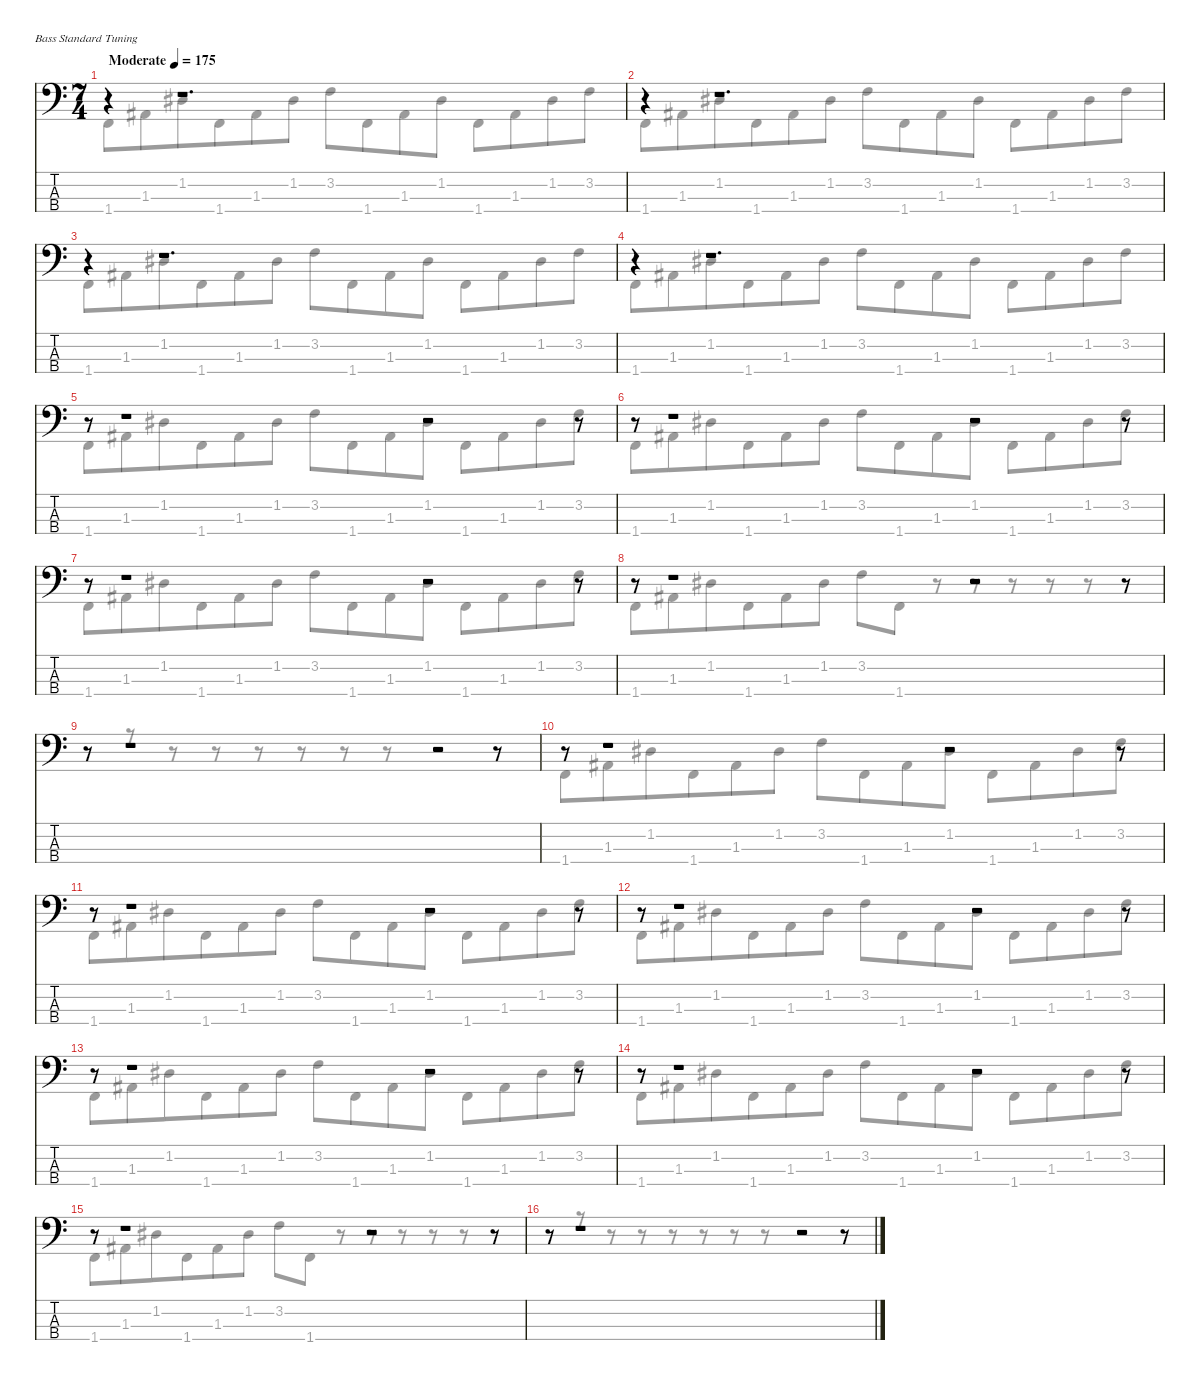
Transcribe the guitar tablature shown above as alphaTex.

\defaultSystemsLayout 4
\hideDynamics
\bracketExtendMode nobrackets
\singleTrackTrackNamePolicy hidden
\multiTrackTrackNamePolicy hidden
\firstSystemTrackNameMode fullname
\firstSystemTrackNameOrientation horizontal
\otherSystemsTrackNameOrientation horizontal
\track ("Track 2" "el.bs.") {instrument electricbassfinger}
\staff {score tabs}
\tuning (G2 D2 A1 E1)
\voice
\ts (7 4)
\beaming (8 6 4 4)
\tempo (175 "Moderate")
\clef f4
\ks c
r.4{dy mf instrument electricbassfinger beam Up} r.1{d beam Up} |
r.4{beam Up} r.1{d beam Up} |
r.4{beam Up} r.1{d beam Up} |
r.4{beam Up} r.1{d beam Up} |
r.8{beam Up} r.1{beam Up} r.2{beam Up} r.8{beam Up} |
r.8{beam Up} r.1{beam Up} r.2{beam Up} r.8{beam Up} |
r.8{beam Up} r.1{beam Up} r.2{beam Up} r.8{beam Up} |
r.8{beam Up} r.1{beam Up} r.2{beam Up} r.8{beam Up} |
r.8{beam Up} r.1{beam Up} r.2{beam Up} r.8{beam Up} |
r.8{beam Up} r.1{beam Up} r.2{beam Up} r.8{beam Up} |
r.8{beam Up} r.1{beam Up} r.2{beam Up} r.8{beam Up} |
r.8{beam Up} r.1{beam Up} r.2{beam Up} r.8{beam Up} |
r.8{beam Up} r.1{beam Up} r.2{beam Up} r.8{beam Up} |
r.8{beam Up} r.1{beam Up} r.2{beam Up} r.8{beam Up} |
r.8{beam Up} r.1{beam Up} r.2{beam Up} r.8{beam Up} |
r.8{beam Up} r.1{beam Up} r.2{beam Up} r.8{beam Up}
\voice
\clef f4
\ottava regular
\simile none
\ks c
1.4.8{dy f beam Down} 1.3{acc #}.8{beam Down} 1.2{acc #}.8{beam Down} 1.4.8{beam Down} 1.3{acc #}.8{beam Down} 1.2{acc #}.8{beam Down} 3.2.8{beam Down} 1.4.8{beam Down} 1.3{acc #}.8{beam Down} 1.2{acc #}.8{beam Down} 1.4.8{beam Down} 1.3{acc #}.8{beam Down} 1.2{acc #}.8{beam Down} 3.2.8{beam Down} |
1.4.8{beam Down} 1.3{acc #}.8{beam Down} 1.2{acc #}.8{beam Down} 1.4.8{beam Down} 1.3{acc #}.8{beam Down} 1.2{acc #}.8{beam Down} 3.2.8{beam Down} 1.4.8{beam Down} 1.3{acc #}.8{beam Down} 1.2{acc #}.8{beam Down} 1.4.8{beam Down} 1.3{acc #}.8{beam Down} 1.2{acc #}.8{beam Down} 3.2.8{beam Down} |
1.4.8{beam Down} 1.3{acc #}.8{beam Down} 1.2{acc #}.8{beam Down} 1.4.8{beam Down} 1.3{acc #}.8{beam Down} 1.2{acc #}.8{beam Down} 3.2.8{beam Down} 1.4.8{beam Down} 1.3{acc #}.8{beam Down} 1.2{acc #}.8{beam Down} 1.4.8{beam Down} 1.3{acc #}.8{beam Down} 1.2{acc #}.8{beam Down} 3.2.8{beam Down} |
1.4.8{beam Down} 1.3{acc #}.8{beam Down} 1.2{acc #}.8{beam Down} 1.4.8{beam Down} 1.3{acc #}.8{beam Down} 1.2{acc #}.8{beam Down} 3.2.8{beam Down} 1.4.8{beam Down} 1.3{acc #}.8{beam Down} 1.2{acc #}.8{beam Down} 1.4.8{beam Down} 1.3{acc #}.8{beam Down} 1.2{acc #}.8{beam Down} 3.2.8{beam Down} |
1.4.8{beam Down} 1.3{acc #}.8{beam Down} 1.2{acc #}.8{beam Down} 1.4.8{beam Down} 1.3{acc #}.8{beam Down} 1.2{acc #}.8{beam Down} 3.2.8{beam Down} 1.4.8{beam Down} 1.3{acc #}.8{beam Down} 1.2{acc #}.8{beam Down} 1.4.8{beam Down} 1.3{acc #}.8{beam Down} 1.2{acc #}.8{beam Down} 3.2.8{beam Down} |
1.4.8{beam Down} 1.3{acc #}.8{beam Down} 1.2{acc #}.8{beam Down} 1.4.8{beam Down} 1.3{acc #}.8{beam Down} 1.2{acc #}.8{beam Down} 3.2.8{beam Down} 1.4.8{beam Down} 1.3{acc #}.8{beam Down} 1.2{acc #}.8{beam Down} 1.4.8{beam Down} 1.3{acc #}.8{beam Down} 1.2{acc #}.8{beam Down} 3.2.8{beam Down} |
1.4.8{beam Down} 1.3{acc #}.8{beam Down} 1.2{acc #}.8{beam Down} 1.4.8{beam Down} 1.3{acc #}.8{beam Down} 1.2{acc #}.8{beam Down} 3.2.8{beam Down} 1.4.8{beam Down} 1.3{acc #}.8{beam Down} 1.2{acc #}.8{beam Down} 1.4.8{beam Down} 1.3{acc #}.8{beam Down} 1.2{acc #}.8{beam Down} 3.2.8{beam Down} |
1.4.8{beam Down} 1.3{acc #}.8{beam Down} 1.2{acc #}.8{beam Down} 1.4.8{beam Down} 1.3{acc #}.8{beam Down} 1.2{acc #}.8{beam Down} 3.2.8{beam Down} 1.4.8{beam Down} r.8{beam Down} r.8{beam Down} r.8{beam Down} r.8{beam Down} r.8{beam Down} |
r.8{beam Down} r.8{beam Down} r.8{beam Down} r.8{beam Down} r.8{beam Down} r.8{beam Down} r.8{beam Down} r.8{beam Down} |
1.4.8{beam Down} 1.3{acc #}.8{beam Down} 1.2{acc #}.8{beam Down} 1.4.8{beam Down} 1.3{acc #}.8{beam Down} 1.2{acc #}.8{beam Down} 3.2.8{beam Down} 1.4.8{beam Down} 1.3{acc #}.8{beam Down} 1.2{acc #}.8{beam Down} 1.4.8{beam Down} 1.3{acc #}.8{beam Down} 1.2{acc #}.8{beam Down} 3.2.8{beam Down} |
1.4.8{beam Down} 1.3{acc #}.8{beam Down} 1.2{acc #}.8{beam Down} 1.4.8{beam Down} 1.3{acc #}.8{beam Down} 1.2{acc #}.8{beam Down} 3.2.8{beam Down} 1.4.8{beam Down} 1.3{acc #}.8{beam Down} 1.2{acc #}.8{beam Down} 1.4.8{beam Down} 1.3{acc #}.8{beam Down} 1.2{acc #}.8{beam Down} 3.2.8{beam Down} |
1.4.8{beam Down} 1.3{acc #}.8{beam Down} 1.2{acc #}.8{beam Down} 1.4.8{beam Down} 1.3{acc #}.8{beam Down} 1.2{acc #}.8{beam Down} 3.2.8{beam Down} 1.4.8{beam Down} 1.3{acc #}.8{beam Down} 1.2{acc #}.8{beam Down} 1.4.8{beam Down} 1.3{acc #}.8{beam Down} 1.2{acc #}.8{beam Down} 3.2.8{beam Down} |
1.4.8{beam Down} 1.3{acc #}.8{beam Down} 1.2{acc #}.8{beam Down} 1.4.8{beam Down} 1.3{acc #}.8{beam Down} 1.2{acc #}.8{beam Down} 3.2.8{beam Down} 1.4.8{beam Down} 1.3{acc #}.8{beam Down} 1.2{acc #}.8{beam Down} 1.4.8{beam Down} 1.3{acc #}.8{beam Down} 1.2{acc #}.8{beam Down} 3.2.8{beam Down} |
1.4.8{beam Down} 1.3{acc #}.8{beam Down} 1.2{acc #}.8{beam Down} 1.4.8{beam Down} 1.3{acc #}.8{beam Down} 1.2{acc #}.8{beam Down} 3.2.8{beam Down} 1.4.8{beam Down} 1.3{acc #}.8{beam Down} 1.2{acc #}.8{beam Down} 1.4.8{beam Down} 1.3{acc #}.8{beam Down} 1.2{acc #}.8{beam Down} 3.2.8{beam Down} |
1.4.8{beam Down} 1.3{acc #}.8{beam Down} 1.2{acc #}.8{beam Down} 1.4.8{beam Down} 1.3{acc #}.8{beam Down} 1.2{acc #}.8{beam Down} 3.2.8{beam Down} 1.4.8{beam Down} r.8{beam Down} r.8{beam Down} r.8{beam Down} r.8{beam Down} r.8{beam Down} |
r.8{beam Down} r.8{beam Down} r.8{beam Down} r.8{beam Down} r.8{beam Down} r.8{beam Down} r.8{beam Down} r.8{beam Down}
